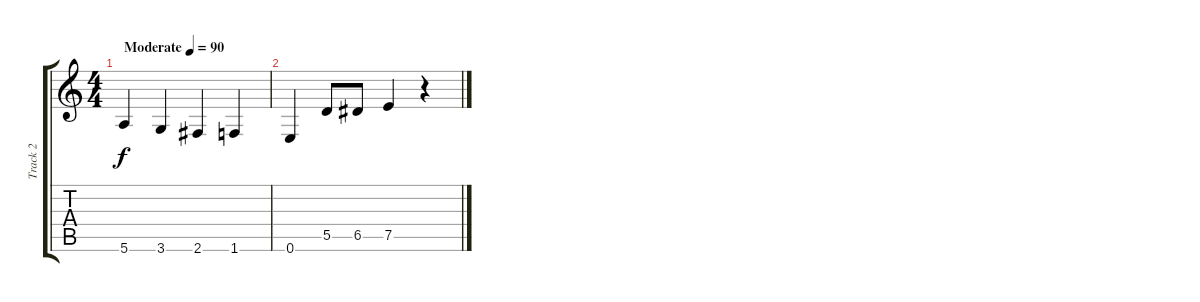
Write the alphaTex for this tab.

\track ("Track 2" "Track 2") {instrument electricbassfinger}
\staff {score tabs}
\tuning (E4 B3 G3 D3 A2 E2) {hide}
\ts (4 4)
\tempo (90 "Moderate")
\clef g2
\ks c
5.6.4{dy f instrument electricbassfinger} 3.6.4 2.6.4 1.6.4 |
0.6.4 5.5.8 6.5.8 7.5.4 r.4
